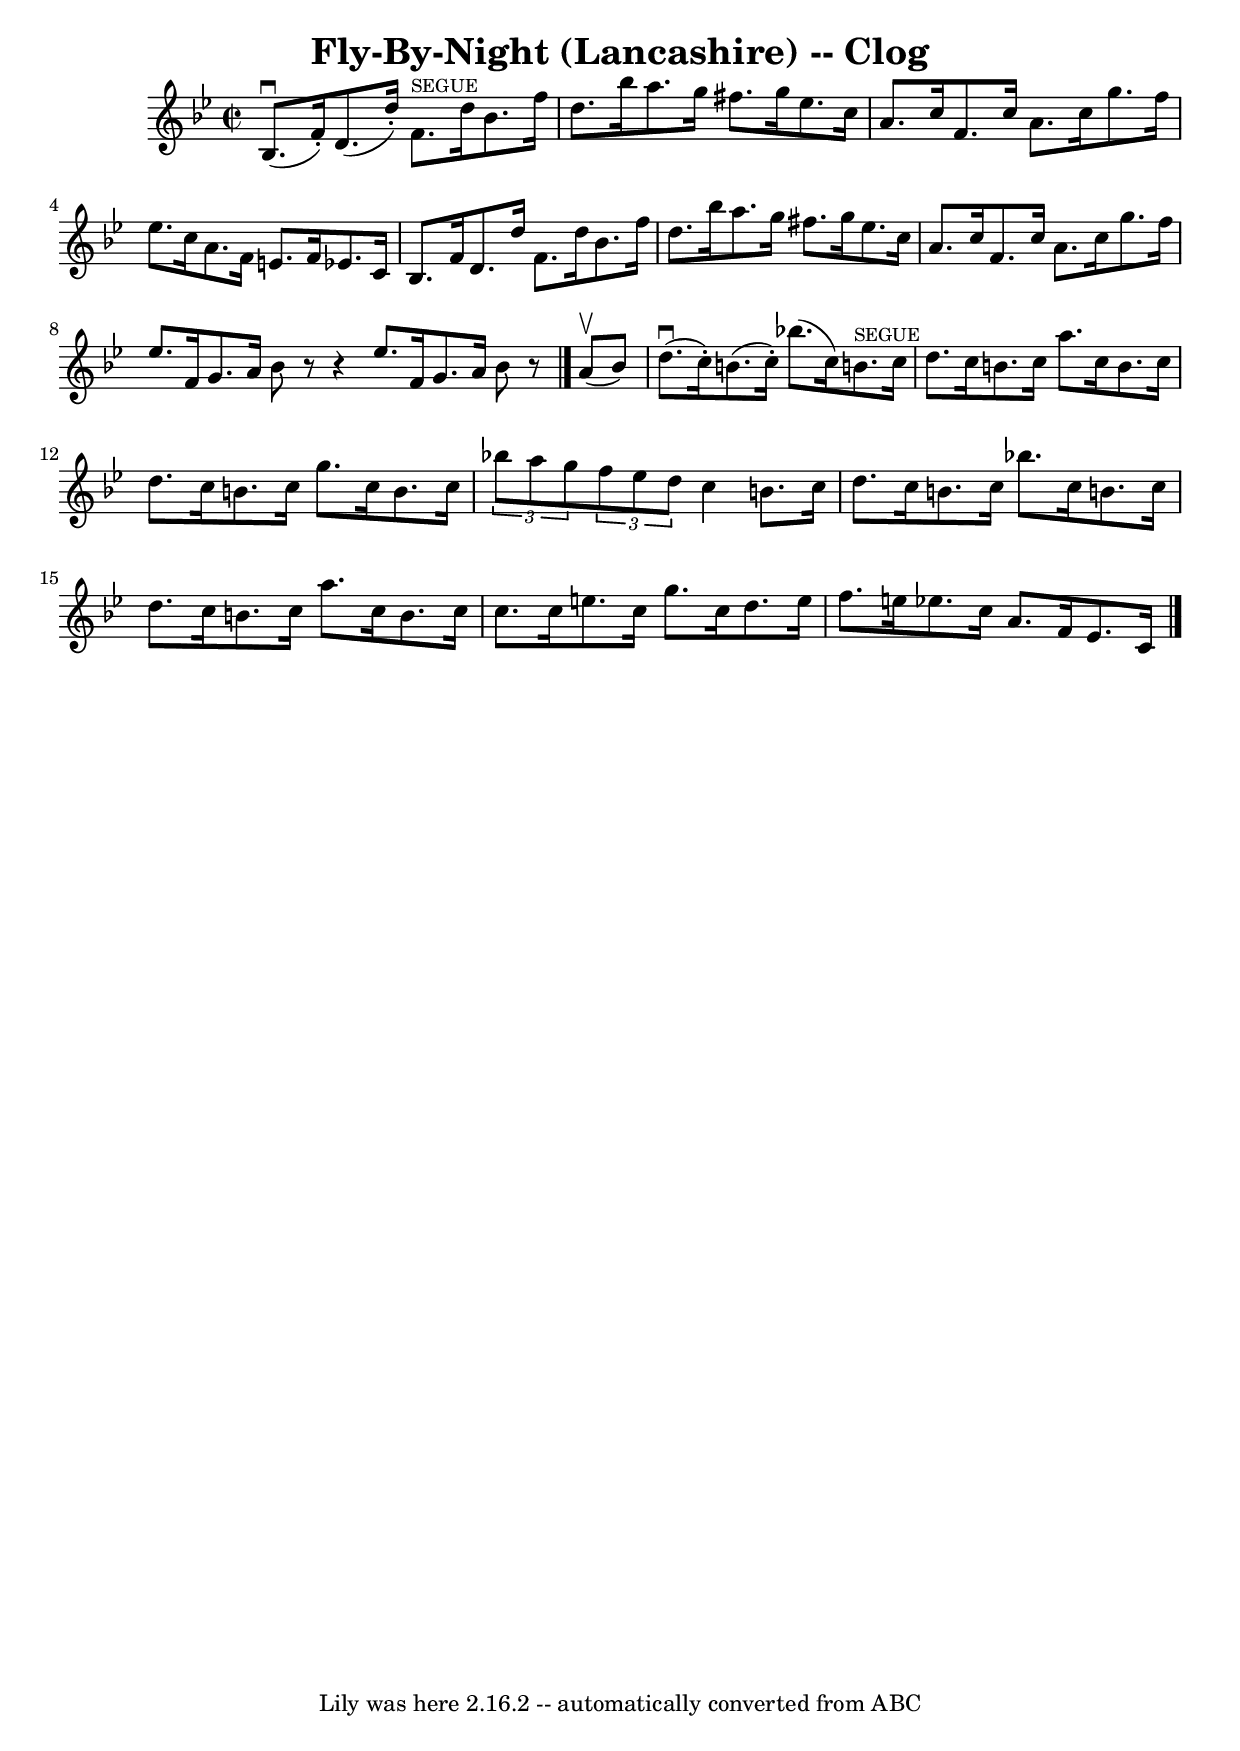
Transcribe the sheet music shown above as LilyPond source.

\version "2.16.2"
\include "Mammoth.ily"
\header {
  %% book = "Ryan's Mammoth Collection"
  crossRefNumber = "1"
  footnotes = "\\\\160 951"
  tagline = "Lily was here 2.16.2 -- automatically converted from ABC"
  title = "Fly-By-Night (Lancashire) -- Clog"

}
voicedefault =  {


  \override Staff.TimeSignature #'style = #'C
  \time 2/2 
  \key bes \major bes8.^\downbow(f'16-.) d'8. (d''16-.) f'8.^\segue d''16 bes'8. f''16    |
  d''8. bes''16  
  a''8. g''16 fis''8. g''16 ees''8. c''16    |
  a'8.   
  c''16 f'8. c''16 a'8. c''16 g''8. f''16    |
  
  ees''8. c''16 a'8. f'16 e'8. f'16 ees'!8. c'16    |
  
  bes8. f'16 d'8. d''16 f'8. d''16 bes'8. f''16     |
  d''8. bes''16 a''8. g''16 fis''8. g''16 ees''8.    
  c''16    |
  a'8. c''16 f'8. c''16 a'8. c''16 g''8.  
  f''16    |
  ees''8. f'16 g'8. a'16 bes'8    r8   r4   
  \bar ":|" ees''8. f'16 g'8. a'16 bes'8    r8   \bar "|." a'8^\upbow(bes'8) |
  d''8.^\downbow(c''16-.) b'8. (
  c''16-.) bes''!8. (c''16) b'!8.^\segue c''16    |
  
  d''8. c''16 b'8. c''16 a''8. c''16 b'8. c''16    |
  
  d''8. c''16 b'8. c''16 g''8. c''16 b'8. c''16     |
  \times 2/3 { bes''!8 a''8 g''8  
	     }   \times 2/3 { f''8    
			      ees''8 d''8  
			    } c''4 b'8. c''16    |
  d''8. c''16    
  b'8. c''16 bes''!8. c''16 b'!8. c''16    |
  d''8.    
  c''16 b'8. c''16 a''8. c''16 b'8. c''16    |
  c''8.   
  c''16 e''8. c''16 g''8. c''16 d''8. e''16    |
  
  f''8. e''16 ees''!8. c''16 a'8. f'16 ees'8. c'16      
  \bar "|."   

}

\score{
  <<

    \context Staff="default"
    {
      \voicedefault 
      
    }

  >>
  \layout {
    
  }
  \midi {
  }

}
